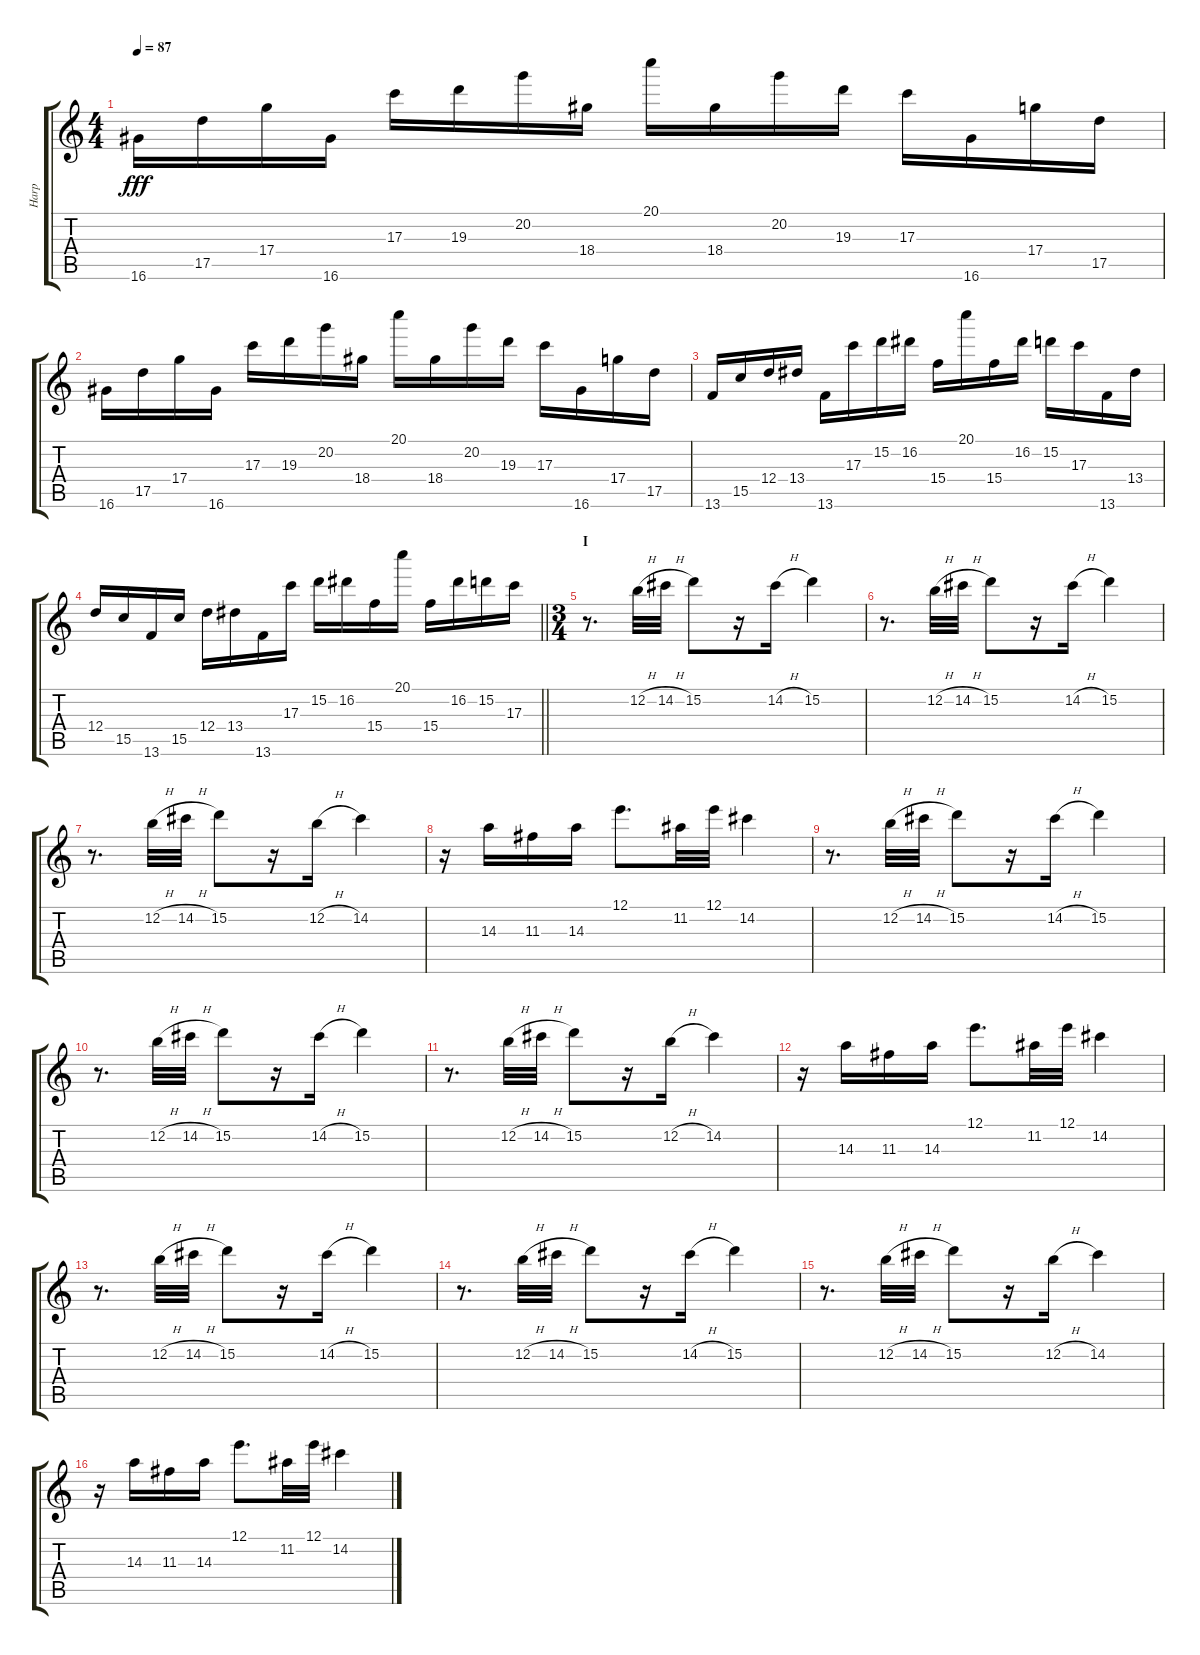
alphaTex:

\track ("Harp" "Harp") {instrument orchestralharp}
\staff {score tabs}
\tuning (E5 B4 G4 D4 A3 E3) {hide}
\ts (4 4)
\tempo 87
\clef g2
\ks c
16.6.16{dy fff} 17.5.16 17.4.16 16.6.16 17.3.16 19.3.16 20.2.16 18.4.16 20.1.16 18.4.16 20.2.16 19.3.16 17.3.16 16.6.16 17.4.16 17.5.16 |
16.6.16 17.5.16 17.4.16 16.6.16 17.3.16 19.3.16 20.2.16 18.4.16 20.1.16 18.4.16 20.2.16 19.3.16 17.3.16 16.6.16 17.4.16 17.5.16 |
13.6.16 15.5.16 12.4.16 13.4.16 13.6.16 17.3.16 15.2.16 16.2.16 15.4.16 20.1.16 15.4.16 16.2.16 15.2.16 17.3.16 13.6.16 13.4.16 |
\barLineRight lightlight
12.4.16 15.5.16 13.6.16 15.5.16 12.4.16 13.4.16 13.6.16 17.3.16 15.2.16 16.2.16 15.4.16 20.1.16 15.4.16 16.2.16 15.2.16 17.3.16 |
\ts (3 4)
\section ("" "I")
r.8{d} 12.2{h}.32 14.2{h}.32 15.2.8 r.16 14.2{h}.16 15.2.4 |
r.8{d} 12.2{h}.32 14.2{h}.32 15.2.8 r.16 14.2{h}.16 15.2.4 |
r.8{d} 12.2{h}.32 14.2{h}.32 15.2.8 r.16 12.2{h}.16 14.2.4 |
r.16 14.3.16 11.3.16 14.3.16 12.1.8{d} 11.2.32 12.1.32 14.2.4 |
r.8{d} 12.2{h}.32 14.2{h}.32 15.2.8 r.16 14.2{h}.16 15.2.4 |
r.8{d} 12.2{h}.32 14.2{h}.32 15.2.8 r.16 14.2{h}.16 15.2.4 |
r.8{d} 12.2{h}.32 14.2{h}.32 15.2.8 r.16 12.2{h}.16 14.2.4 |
r.16 14.3.16 11.3.16 14.3.16 12.1.8{d} 11.2.32 12.1.32 14.2.4 |
r.8{d} 12.2{h}.32 14.2{h}.32 15.2.8 r.16 14.2{h}.16 15.2.4 |
r.8{d} 12.2{h}.32 14.2{h}.32 15.2.8 r.16 14.2{h}.16 15.2.4 |
r.8{d} 12.2{h}.32 14.2{h}.32 15.2.8 r.16 12.2{h}.16 14.2.4 |
r.16 14.3.16 11.3.16 14.3.16 12.1.8{d} 11.2.32 12.1.32 14.2.4
